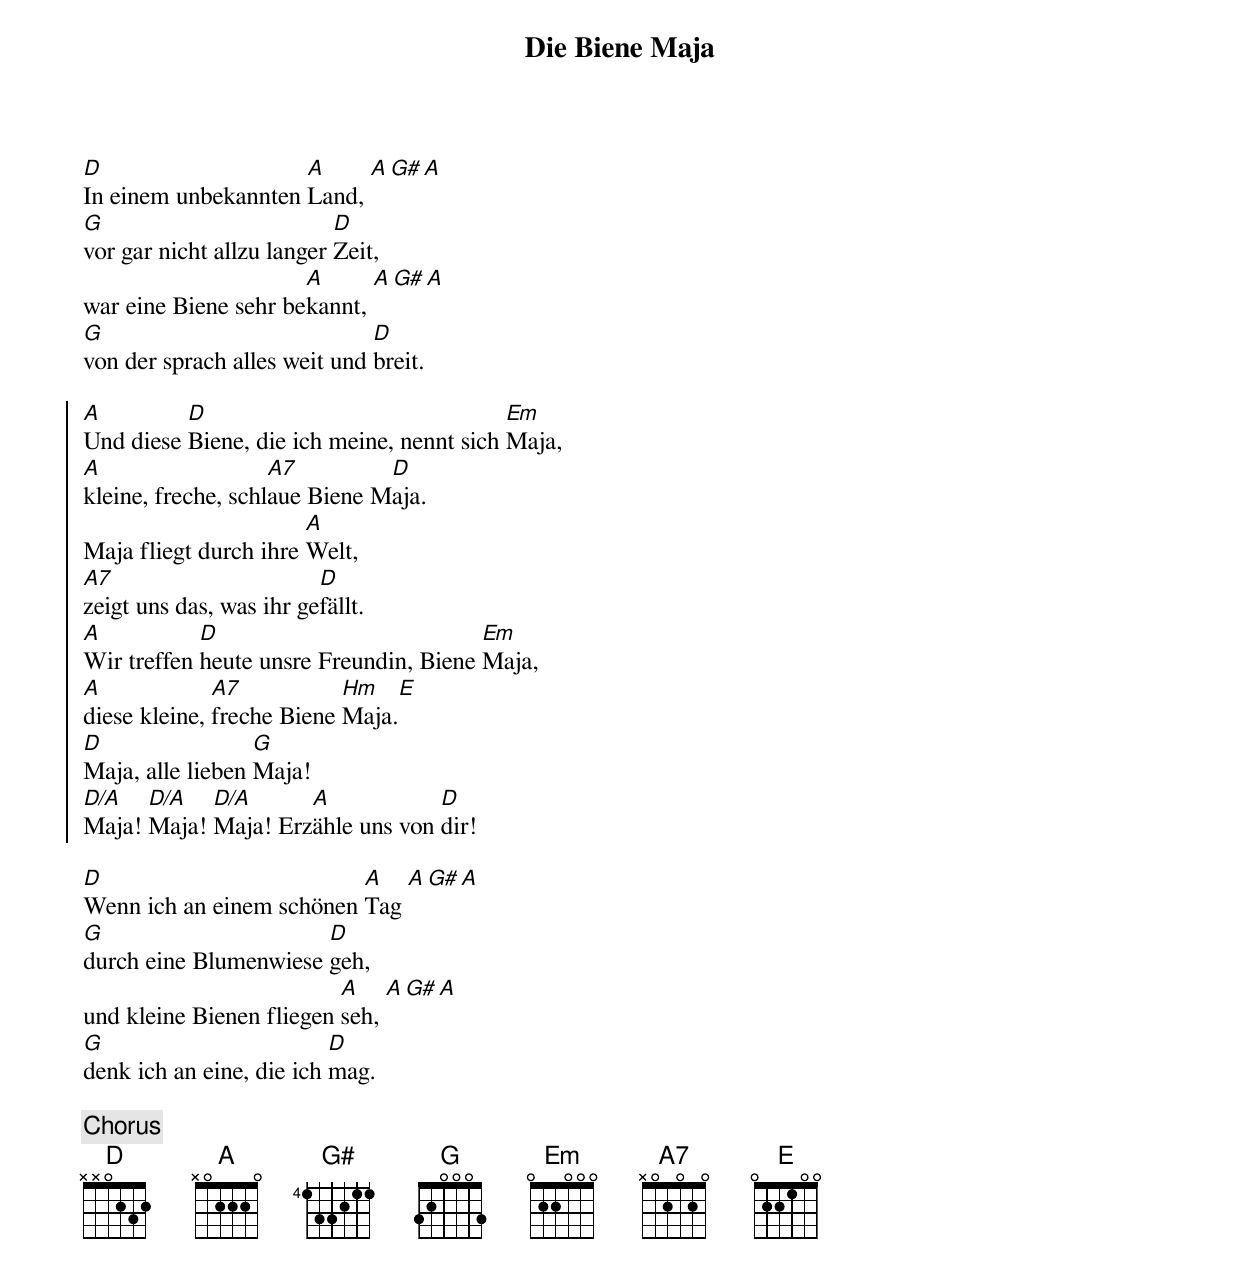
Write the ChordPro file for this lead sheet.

{title: Die Biene Maja}
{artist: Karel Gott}
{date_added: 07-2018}
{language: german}
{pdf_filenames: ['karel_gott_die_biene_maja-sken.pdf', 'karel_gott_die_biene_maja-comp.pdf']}
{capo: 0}
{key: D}
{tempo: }
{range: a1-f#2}
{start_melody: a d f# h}

{start_of_verse}
[D]In einem unbekannten [A]Land, [A][G#][A]
[G]vor gar nicht allzu langer [D]Zeit,
war eine Biene sehr be[A]kannt, [A][G#][A]
[G]von der sprach alles weit und [D]breit.
{end_of_verse}

{start_of_chorus}
[A]Und diese [D]Biene, die ich meine, nennt sich [Em]Maja,
[A]kleine, freche, schl[A7]aue Biene M[D]aja.
Maja fliegt durch ihre [A]Welt,
[A7]zeigt uns das, was ihr ge[D]fällt.
[A]Wir treffen [D]heute unsre Freundin, Biene [Em]Maja,
[A]diese kleine, [A7]freche Biene [Hm]Maja.[E]
[D]Maja, alle lieben [G]Maja!
[D/A]Maja! [D/A]Maja! [D/A]Maja! Erz[A]ähle uns von [D]dir!
{end_of_chorus}

{start_of_verse}
[D]Wenn ich an einem schönen [A]Tag [A][G#][A]
[G]durch eine Blumenwiese [D]geh,
und kleine Bienen fliegen [A]seh, [A][G#][A]
[G]denk ich an eine, die ich [D]mag.
{end_of_verse}

{chorus}
